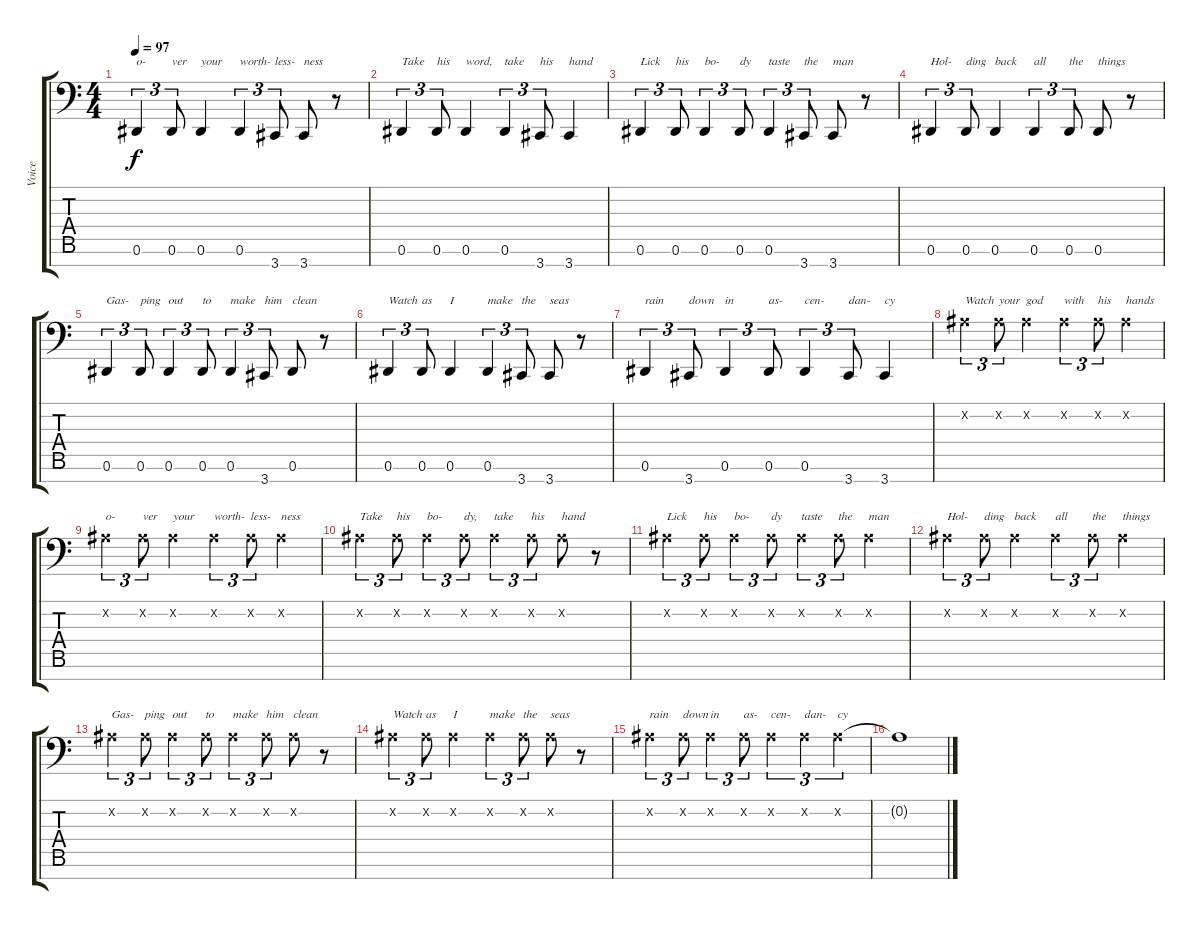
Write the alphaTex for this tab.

\track ("Voice" "Voice") {instrument lead6voice}
\staff {score tabs}
\tuning (Eb4 Bb3 Gb3 Db3 Ab2 Eb2 Bb1) {hide}
\ts (4 4)
\tempo 97
\clef f4
\ks c
0.6.4{tu (3 2) txt "o-" dy f} 0.6.8{tu (3 2) txt "ver"} 0.6.4{txt "your"} 0.6.4{tu (3 2) txt "worth-"} 3.7.8{tu (3 2) txt "less-"} 3.7.8{txt "ness"} r.8 |
0.6.4{tu (3 2) txt "Take"} 0.6.8{tu (3 2) txt "his"} 0.6.4{txt "word,"} 0.6.4{tu (3 2) txt "take"} 3.7.8{tu (3 2) txt "his"} 3.7.4{txt "hand"} |
0.6.4{tu (3 2) txt "Lick"} 0.6.8{tu (3 2) txt "his"} 0.6.4{tu (3 2) txt "bo-"} 0.6.8{tu (3 2) txt "dy"} 0.6.4{tu (3 2) txt "taste"} 3.7.8{tu (3 2) txt "the"} 3.7.8{txt "man"} r.8 |
0.6.4{tu (3 2) txt "Hol-"} 0.6.8{tu (3 2) txt "ding"} 0.6.4{txt "back"} 0.6.4{tu (3 2) txt "all"} 0.6.8{tu (3 2) txt "the"} 0.6.8{txt "things"} r.8 |
0.6.4{tu (3 2) txt "Gas-"} 0.6.8{tu (3 2) txt "ping"} 0.6.4{tu (3 2) txt "out"} 0.6.8{tu (3 2) txt "to"} 0.6.4{tu (3 2) txt "make"} 3.7.8{tu (3 2) txt "him"} 0.6.8{txt "clean"} r.8 |
0.6.4{tu (3 2) txt "Watch"} 0.6.8{tu (3 2) txt "as"} 0.6.4{txt "I"} 0.6.4{tu (3 2) txt "make"} 3.7.8{tu (3 2) txt "the"} 3.7.8{txt "seas"} r.8 |
0.6.4{tu (3 2) txt "rain"} 3.7.8{tu (3 2) txt "down"} 0.6.4{tu (3 2) txt "in"} 0.6.8{tu (3 2) txt "as-"} 0.6.4{tu (3 2) txt "cen-"} 3.7.8{tu (3 2) txt "dan-"} 3.7.4{txt "cy"} |
0.2{x}.4{tu (3 2) txt "Watch"} 0.2{x}.8{tu (3 2) txt "your"} 0.2{x}.4{txt "god"} 0.2{x}.4{tu (3 2) txt "with"} 0.2{x}.8{tu (3 2) txt "his"} 0.2{x}.4{txt "hands"} |
0.2{x}.4{tu (3 2) txt "o-"} 0.2{x}.8{tu (3 2) txt "ver"} 0.2{x}.4{txt "your"} 0.2{x}.4{tu (3 2) txt "worth-"} 0.2{x}.8{tu (3 2) txt "less-"} 0.2{x}.4{txt "ness"} |
0.2{x}.4{tu (3 2) txt "Take"} 0.2{x}.8{tu (3 2) txt "his"} 0.2{x}.4{tu (3 2) txt "bo-"} 0.2{x}.8{tu (3 2) txt "dy,"} 0.2{x}.4{tu (3 2) txt "take"} 0.2{x}.8{tu (3 2) txt "his"} 0.2{x}.8{txt "hand"} r.8 |
0.2{x}.4{tu (3 2) txt "Lick"} 0.2{x}.8{tu (3 2) txt "his"} 0.2{x}.4{tu (3 2) txt "bo-"} 0.2{x}.8{tu (3 2) txt "dy"} 0.2{x}.4{tu (3 2) txt "taste"} 0.2{x}.8{tu (3 2) txt "the"} 0.2{x}.4{txt "man"} |
0.2{x}.4{tu (3 2) txt "Hol-"} 0.2{x}.8{tu (3 2) txt "ding"} 0.2{x}.4{txt "back"} 0.2{x}.4{tu (3 2) txt "all"} 0.2{x}.8{tu (3 2) txt "the"} 0.2{x}.4{txt "things"} |
0.2{x}.4{tu (3 2) txt "Gas-"} 0.2{x}.8{tu (3 2) txt "ping"} 0.2{x}.4{tu (3 2) txt "out"} 0.2{x}.8{tu (3 2) txt "to"} 0.2{x}.4{tu (3 2) txt "make"} 0.2{x}.8{tu (3 2) txt "him"} 0.2{x}.8{txt "clean"} r.8 |
0.2{x}.4{tu (3 2) txt "Watch"} 0.2{x}.8{tu (3 2) txt "as"} 0.2{x}.4{txt "I"} 0.2{x}.4{tu (3 2) txt "make"} 0.2{x}.8{tu (3 2) txt "the"} 0.2{x}.8{txt "seas"} r.8 |
0.2{x}.4{tu (3 2) txt "rain"} 0.2{x}.8{tu (3 2) txt "down"} 0.2{x}.4{tu (3 2) txt "in"} 0.2{x}.8{tu (3 2) txt "as-"} 0.2{x}.4{tu (3 2) txt "cen-"} 0.2{x}.4{tu (3 2) txt "dan-"} 0.2{x}.4{tu (3 2) txt "cy"} |
0.2{t}.1
